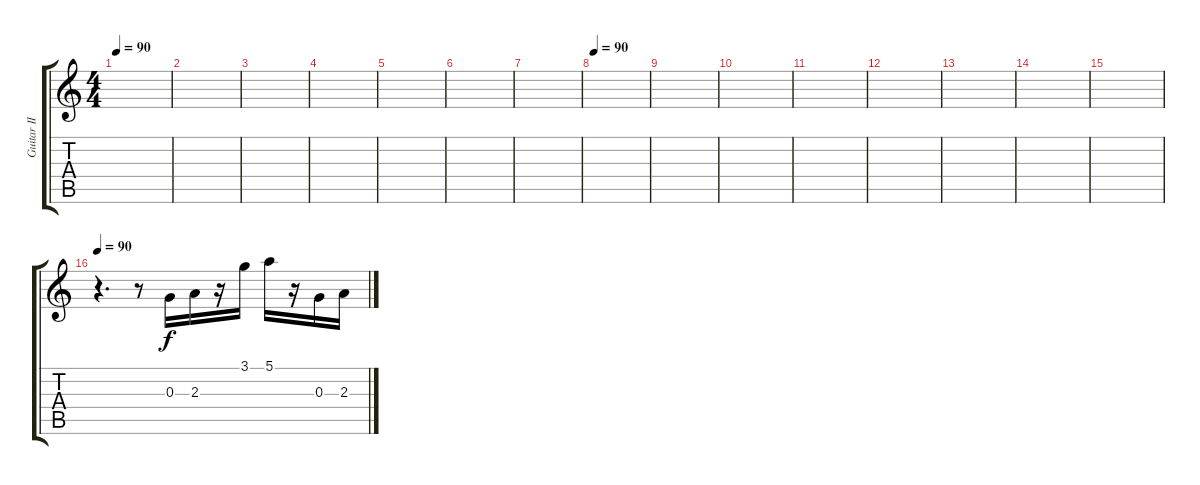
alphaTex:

\track ("Guitar II" "Guitar II") {instrument distortionguitar}
\staff {score tabs}
\tuning (E4 B3 G3 D3 A2 E2) {hide}
\ts (4 4)
\tempo 90
\clef g2
\ks c
|
|
|
|
|
|
|
\tempo 90
|
|
|
|
|
|
|
|
\tempo 90
r.4{d} r.8 0.3.16 2.3.16 r.16 3.1.16 5.1.16 r.16 0.3.16 2.3.16
